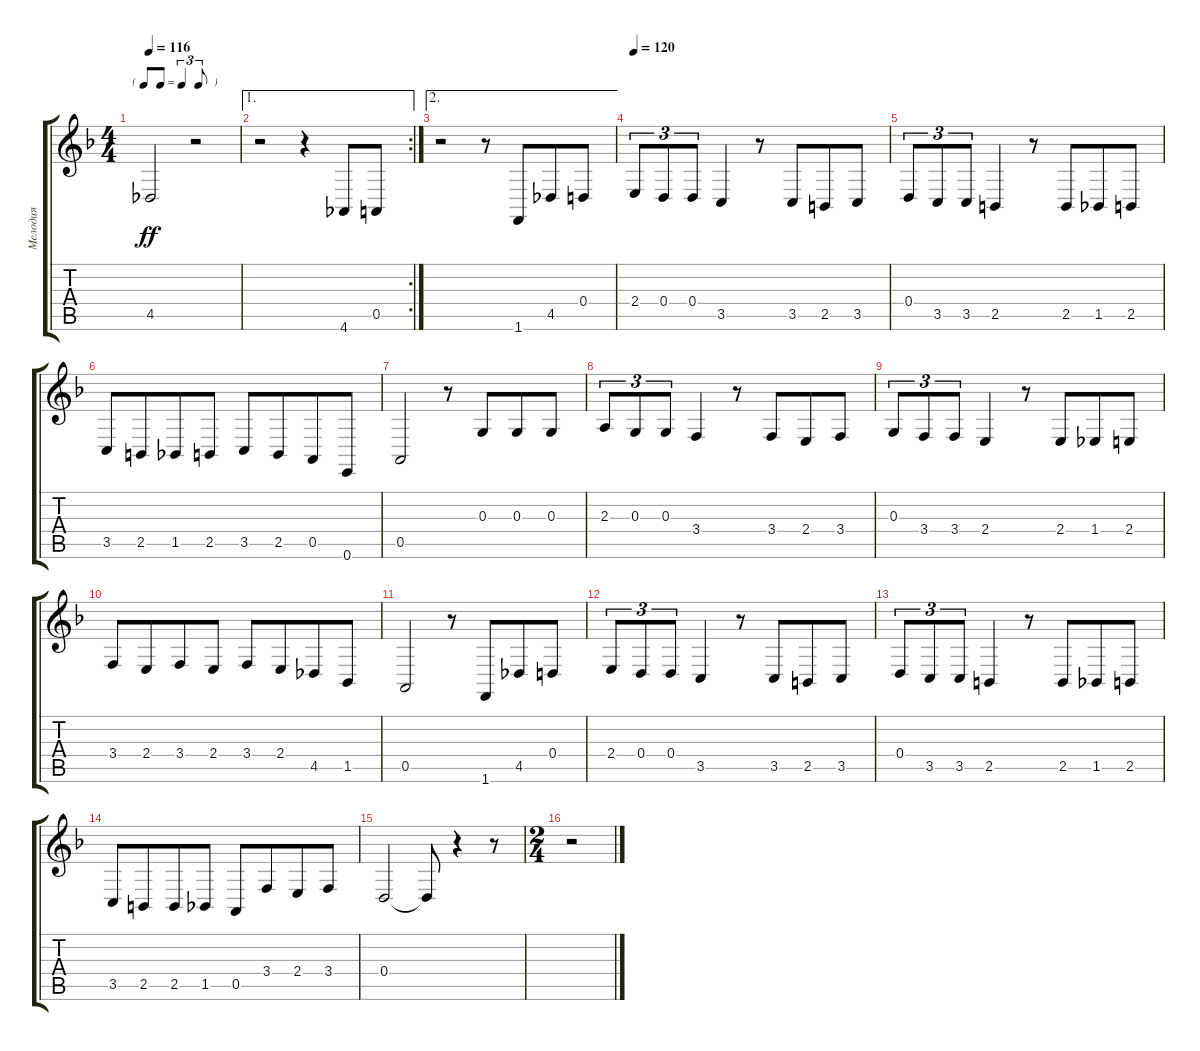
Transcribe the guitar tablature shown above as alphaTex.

\track ("Мелодия" "Мелодия") {instrument accordion}
\staff {score tabs}
\tuning (E4 B3 G3 D3 A2 E2) {hide}
\ts (4 4)
\tf triplet8th
\tempo 116
\clef g2
\ks dminor
4.5.2{dy ff} r.2 |
\ae 1
\rc 2
r.2 r.4 4.6.8 0.5.8 |
\ae 2
r.2 r.8 1.6.8{beam merge} 4.5.8 0.4.8 |
\tempo 120
2.4.8{tu (3 2)} 0.4.8{tu (3 2)} 0.4.8{tu (3 2)} 3.5.4 r.8 3.5.8{beam merge} 2.5.8 3.5.8 |
0.4.8{tu (3 2)} 3.5.8{tu (3 2)} 3.5.8{tu (3 2)} 2.5.4 r.8 2.5.8{beam merge} 1.5.8 2.5.8 |
3.5.8 2.5.8{beam merge} 1.5.8 2.5.8 3.5.8 2.5.8{beam merge} 0.5.8 0.6.8 |
0.5.2 r.8 0.3.8{beam merge} 0.3.8 0.3.8 |
2.3.8{tu (3 2)} 0.3.8{tu (3 2)} 0.3.8{tu (3 2)} 3.4.4 r.8 3.4.8{beam merge} 2.4.8 3.4.8 |
0.3.8{tu (3 2)} 3.4.8{tu (3 2)} 3.4.8{tu (3 2)} 2.4.4 r.8 2.4.8{beam merge} 1.4.8 2.4.8 |
3.4.8 2.4.8{beam merge} 3.4.8 2.4.8 3.4.8 2.4.8{beam merge} 4.5.8 1.5.8 |
0.5.2 r.8 1.6.8{beam merge} 4.5.8 0.4.8 |
2.4.8{tu (3 2)} 0.4.8{tu (3 2)} 0.4.8{tu (3 2)} 3.5.4 r.8 3.5.8{beam merge} 2.5.8 3.5.8 |
0.4.8{tu (3 2)} 3.5.8{tu (3 2)} 3.5.8{tu (3 2)} 2.5.4 r.8 2.5.8{beam merge} 1.5.8 2.5.8 |
3.5.8 2.5.8{beam merge} 2.5.8 1.5.8 0.5.8 3.4.8{beam merge} 2.4.8 3.4.8 |
0.4.2 0.4{t}.8 r.4 r.8 |
\ts (2 4)
r.2
